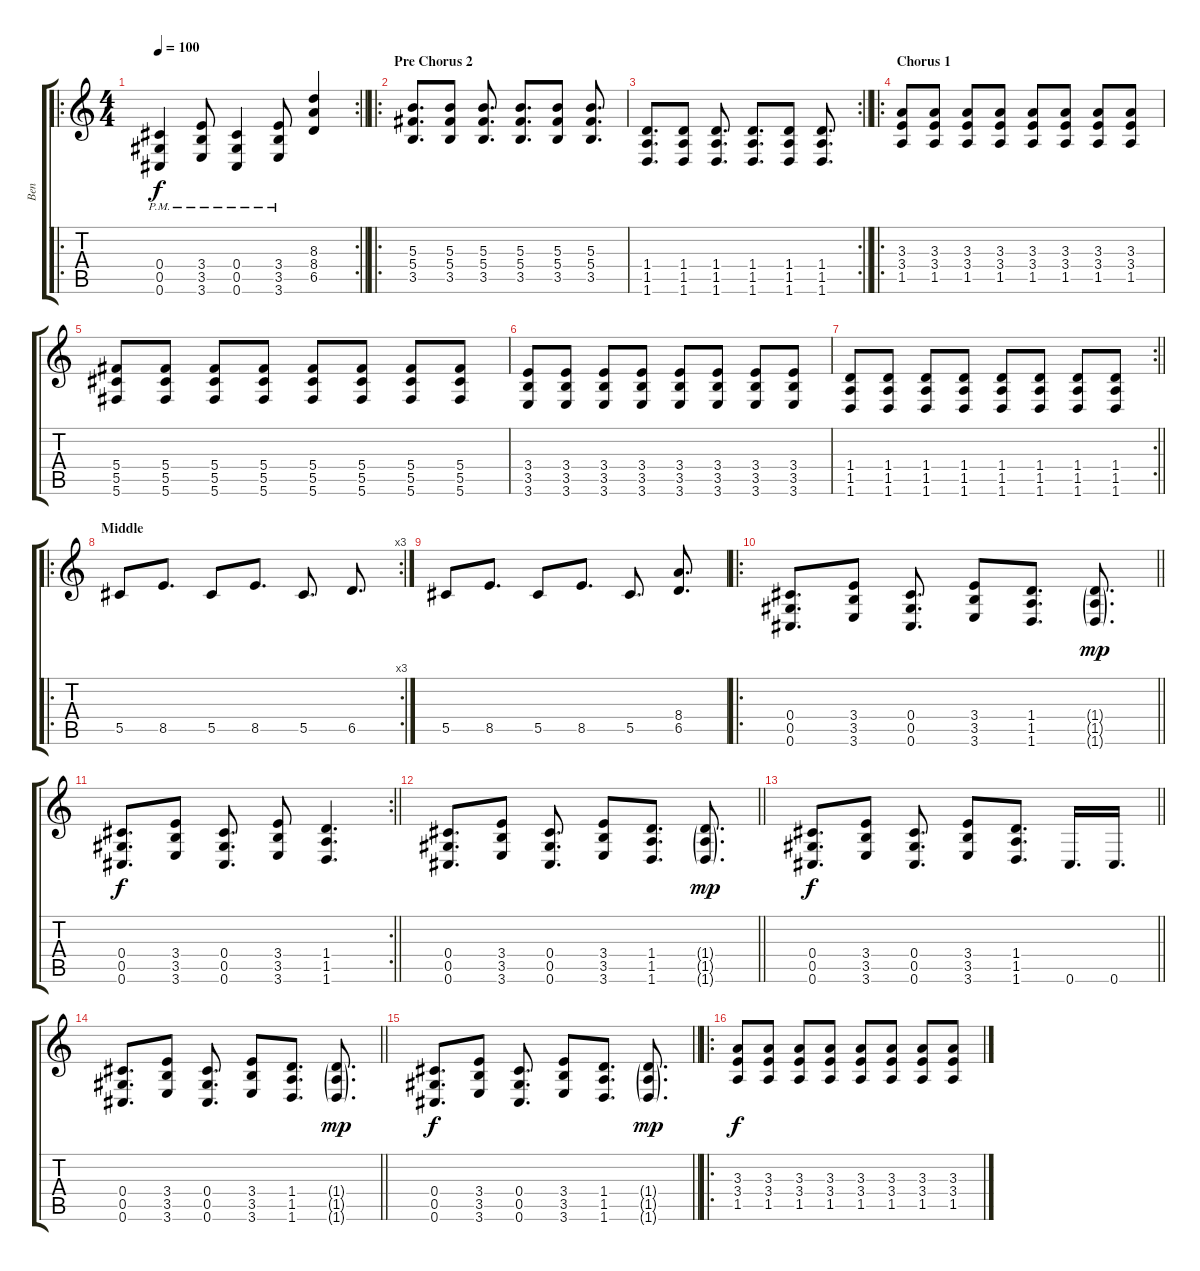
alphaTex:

\track ("Ben" "Ben") {instrument overdrivenguitar}
\staff {score tabs}
\tuning (Eb4 Bb3 Gb3 Db3 Ab2 Db2) {hide}
\ro
\rc 2
\ts (4 4)
\tempo 100
\clef g2
\barLineRight lightlight
\ks c
(0.4{pm} 0.5{pm} 0.6{pm}).4{dy f} (3.4{pm} 3.5{pm} 3.6{pm}).8 (0.4{pm} 0.5 0.6{pm}).4 (3.4{pm} 3.5{pm} 3.6{pm}).8 (8.3 8.4 6.5).4 |
\ro
\section ("" "Pre Chorus 2")
(5.3 5.4 3.5).8{d} (5.3 5.4 3.5).8 (5.3 5.4 3.5).8{d} (5.3 5.4 3.5).8{d} (5.3 5.4 3.5).8 (5.3 5.4 3.5).8{d} |
\rc 2
\barLineRight lightlight
(1.4 1.5 1.6).8{d} (1.4 1.5 1.6).8 (1.4 1.5 1.6).8{d} (1.4 1.5 1.6).8{d} (1.4 1.5 1.6).8 (1.4 1.5 1.6).8{d} |
\ro
\section ("" "Chorus 1")
(3.3 3.4 1.5).8 (3.3 3.4 1.5).8 (3.3 3.4 1.5).8 (3.3 3.4 1.5).8 (3.3 3.4 1.5).8 (3.3 3.4 1.5).8 (3.3 3.4 1.5).8 (3.3 3.4 1.5).8 |
(5.4 5.5 5.6).8 (5.4 5.5 5.6).8 (5.4 5.5 5.6).8 (5.4 5.5 5.6).8 (5.4 5.5 5.6).8 (5.4 5.5 5.6).8 (5.4 5.5 5.6).8 (5.4 5.5 5.6).8 |
(3.4 3.5 3.6).8 (3.4 3.5 3.6).8 (3.4 3.5 3.6).8 (3.4 3.5 3.6).8 (3.4 3.5 3.6).8 (3.4 3.5 3.6).8 (3.4 3.5 3.6).8 (3.4 3.5 3.6).8 |
\rc 2
\barLineRight lightlight
(1.4 1.5 1.6).8 (1.4 1.5 1.6).8 (1.4 1.5 1.6).8 (1.4 1.5 1.6).8 (1.4 1.5 1.6).8 (1.4 1.5 1.6).8 (1.4 1.5 1.6).8 (1.4 1.5 1.6).8 |
\ro
\rc 3
\section ("" "Middle")
5.5.8 8.5.8{d} 5.5.8 8.5.8{d} 5.5.8{d} 6.5.8{d} |
5.5.8 8.5.8{d} 5.5.8 8.5.8{d} 5.5.8{d} (8.4 6.5).8{d} |
\ro
\barLineRight lightlight
(0.4 0.5 0.6).8{d} (3.4 3.5 3.6).8 (0.4 0.5 0.6).8{d} (3.4 3.5 3.6).8 (1.4 1.5 1.6).8{d} (1.4{g} 1.5{g} 1.6{g}).8{d dy mp} |
\rc 2
\barLineRight lightlight
(0.4 0.5 0.6).8{d dy f} (3.4 3.5 3.6).8 (0.4 0.5 0.6).8{d} (3.4 3.5 3.6).8 (1.4 1.5 1.6).4{d} |
\barLineRight lightlight
(0.4 0.5 0.6).8{d} (3.4 3.5 3.6).8 (0.4 0.5 0.6).8{d} (3.4 3.5 3.6).8 (1.4 1.5 1.6).8{d} (1.4{g} 1.5{g} 1.6{g}).8{d dy mp} |
\barLineRight lightlight
(0.4 0.5 0.6).8{d dy f} (3.4 3.5 3.6).8 (0.4 0.5 0.6).8{d} (3.4 3.5 3.6).8 (1.4 1.5 1.6).8{d} 0.6.16{d} 0.6.16{d} |
\barLineRight lightlight
(0.4 0.5 0.6).8{d} (3.4 3.5 3.6).8 (0.4 0.5 0.6).8{d} (3.4 3.5 3.6).8 (1.4 1.5 1.6).8{d} (1.4{g} 1.5{g} 1.6{g}).8{d dy mp} |
\barLineRight lightlight
(0.4 0.5 0.6).8{d dy f} (3.4 3.5 3.6).8 (0.4 0.5 0.6).8{d} (3.4 3.5 3.6).8 (1.4 1.5 1.6).8{d} (1.4{g} 1.5{g} 1.6{g}).8{d dy mp} |
\ro
(3.3 3.4 1.5).8{dy f} (3.3 3.4 1.5).8 (3.3 3.4 1.5).8 (3.3 3.4 1.5).8 (3.3 3.4 1.5).8 (3.3 3.4 1.5).8 (3.3 3.4 1.5).8 (3.3 3.4 1.5).8
